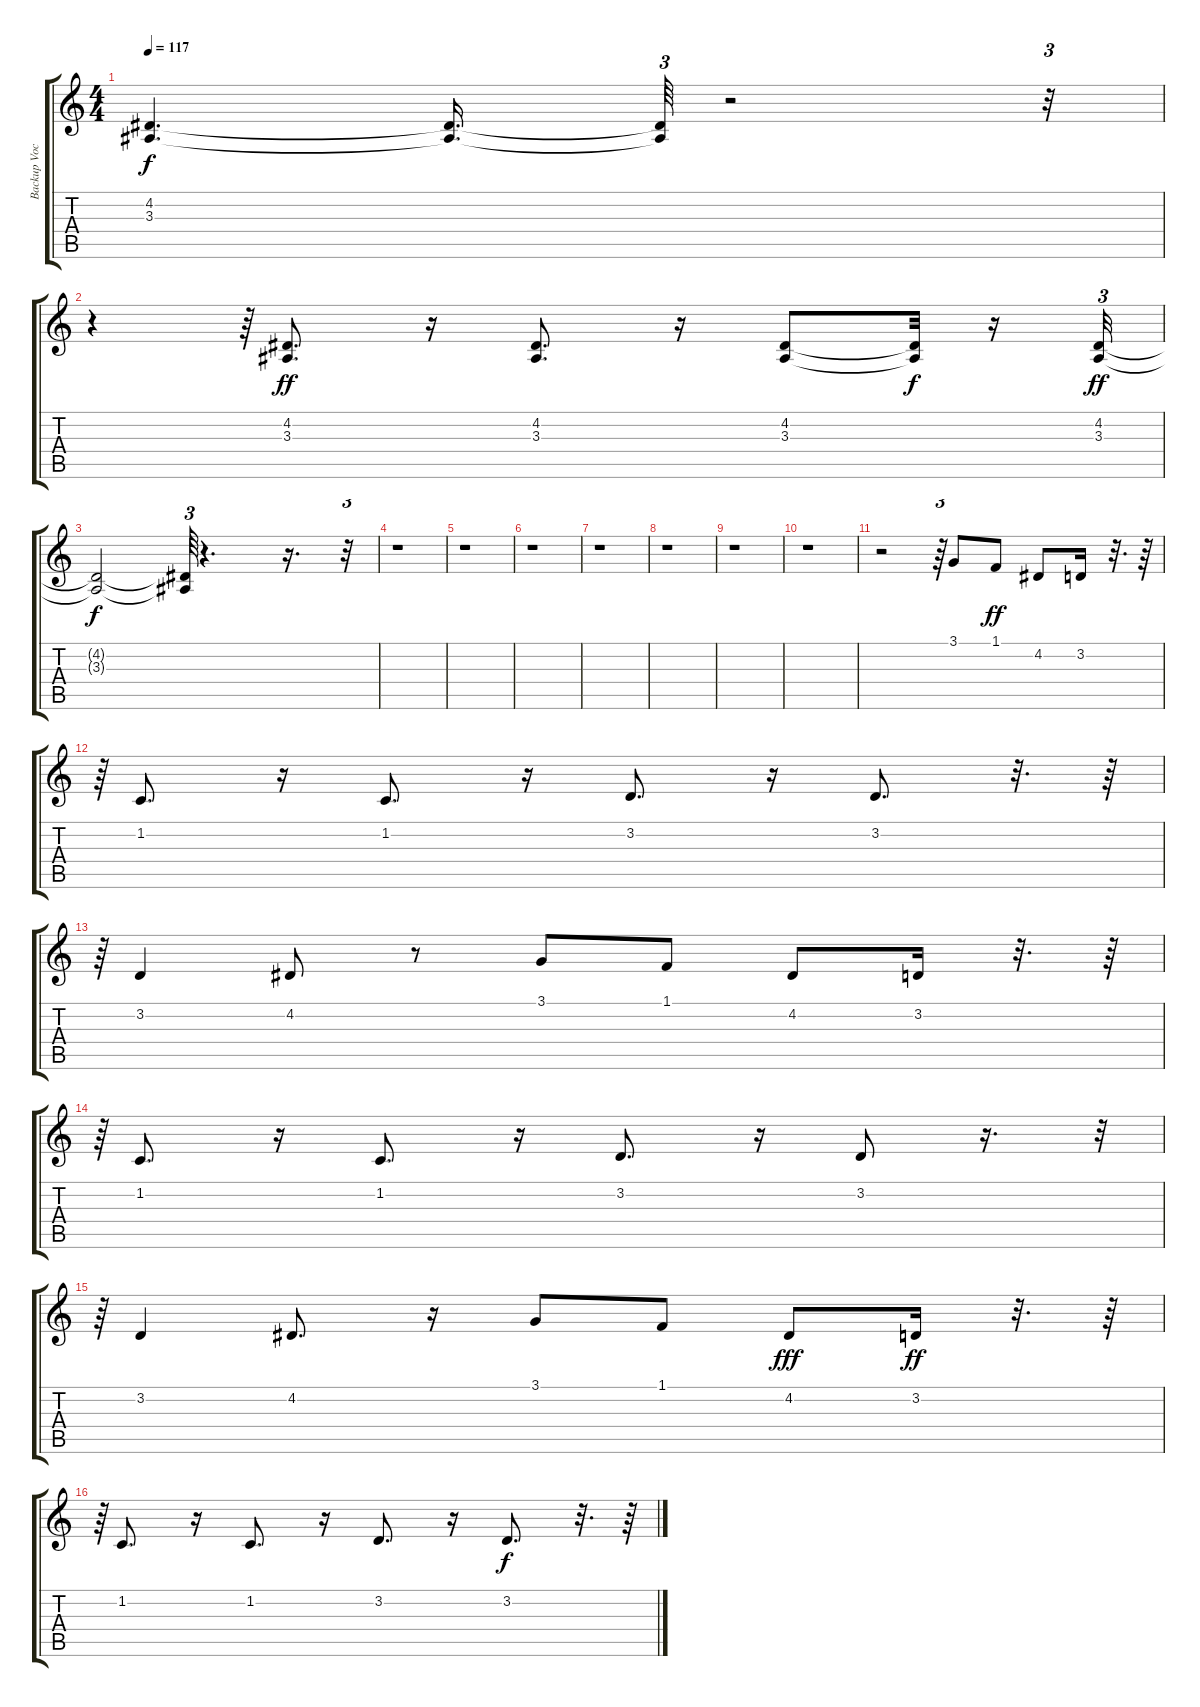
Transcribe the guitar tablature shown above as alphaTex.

\track ("Backup Vocal" "Backup Voc") {instrument voiceoohs}
\staff {score tabs}
\tuning (E4 B3 G3 D3 A2 E2) {hide}
\ts (4 4)
\tempo 117
\clef g2
\ks c
(4.2{t} 3.3{t}).4{d dy f} (4.2{t} 3.3{t}).16{d} (4.2{t} 3.3{t}).64{tu (3 2)} r.2 r.32{tu (3 2)} |
r.4 r.64{tu (3 2)} (4.2 3.3).8{d dy ff} r.16 (4.2 3.3).8{d} r.16 (4.2 3.3).8 (4.2{t} 3.3{t}).32{dy f} r.16 (4.2 3.3).32{tu (3 2) dy ff} |
(4.2{t} 3.3{t}).2{dy f} (4.2{t} 3.3{t}).64{tu (3 2)} r.4{d} r.16{d} r.32{tu (3 2)} |
r.1 |
r.1 |
r.1 |
r.1 |
r.1 |
r.1 |
r.1 |
r.2 r.64{tu (3 2)} 3.1.8 1.1.8{dy ff} 4.2.8 3.2.16 r.32{d} r.64 |
r.64{tu (3 2)} 1.2.8{d} r.16 1.2.8{d} r.16 3.2.8{d} r.16 3.2.8{d} r.32{d} r.64 |
r.64{tu (3 2)} 3.2.4 4.2.8 r.8 3.1.8 1.1.8 4.2.8 3.2.16 r.32{d} r.64 |
r.64{tu (3 2)} 1.2.8{d} r.16 1.2.8{d} r.16 3.2.8{d} r.16 3.2.8 r.16{d} r.32{tu (3 2)} |
r.64{tu (3 2)} 3.2.4 4.2.8{d} r.16 3.1.8 1.1.8 4.2.8{dy fff} 3.2.16{dy ff} r.32{d} r.64 |
r.64{tu (3 2)} 1.2.8{d} r.16 1.2.8{d} r.16 3.2.8{d} r.16 3.2.8{d dy f} r.32{d} r.64
